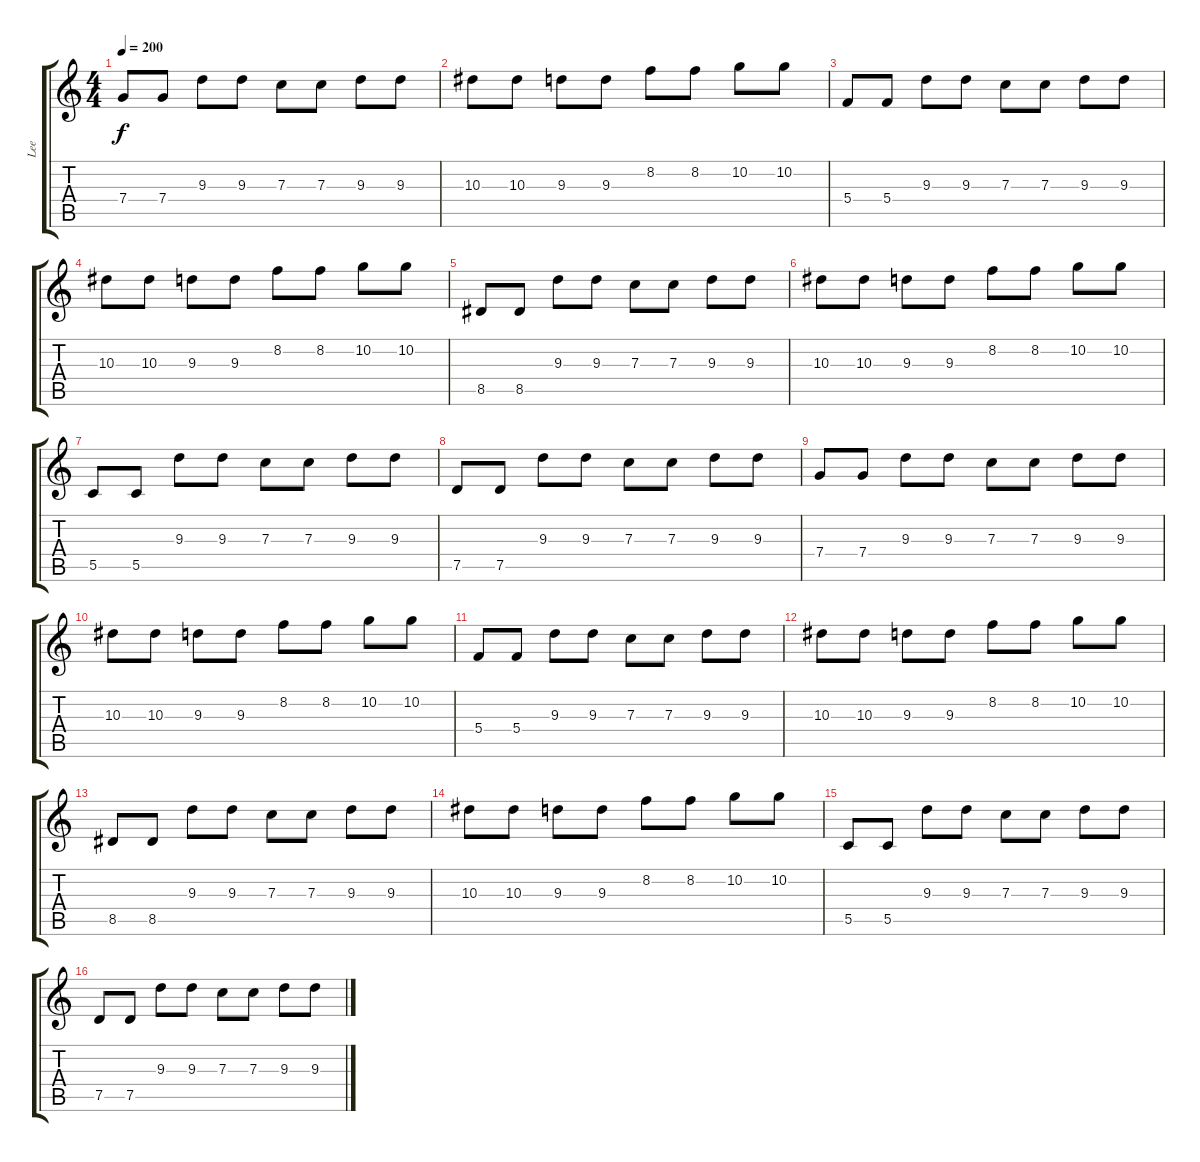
\track ("Lee" "Lee") {instrument distortionguitar}
\staff {score tabs}
\tuning (D4 A3 F3 C3 G2 C2) {hide}
\ts (4 4)
\tempo 200
\clef g2
\ks c
7.4.8{dy f} 7.4.8 9.3.8 9.3.8 7.3.8 7.3.8 9.3.8 9.3.8 |
10.3.8 10.3.8 9.3.8 9.3.8 8.2.8 8.2.8 10.2.8 10.2.8 |
5.4.8 5.4.8 9.3.8 9.3.8 7.3.8 7.3.8 9.3.8 9.3.8 |
10.3.8 10.3.8 9.3.8 9.3.8 8.2.8 8.2.8 10.2.8 10.2.8 |
8.5.8 8.5.8 9.3.8 9.3.8 7.3.8 7.3.8 9.3.8 9.3.8 |
10.3.8 10.3.8 9.3.8 9.3.8 8.2.8 8.2.8 10.2.8 10.2.8 |
5.5.8 5.5.8 9.3.8 9.3.8 7.3.8 7.3.8 9.3.8 9.3.8 |
7.5.8 7.5.8 9.3.8 9.3.8 7.3.8 7.3.8 9.3.8 9.3.8 |
7.4.8 7.4.8 9.3.8 9.3.8 7.3.8 7.3.8 9.3.8 9.3.8 |
10.3.8 10.3.8 9.3.8 9.3.8 8.2.8 8.2.8 10.2.8 10.2.8 |
5.4.8 5.4.8 9.3.8 9.3.8 7.3.8 7.3.8 9.3.8 9.3.8 |
10.3.8 10.3.8 9.3.8 9.3.8 8.2.8 8.2.8 10.2.8 10.2.8 |
8.5.8 8.5.8 9.3.8 9.3.8 7.3.8 7.3.8 9.3.8 9.3.8 |
10.3.8 10.3.8 9.3.8 9.3.8 8.2.8 8.2.8 10.2.8 10.2.8 |
5.5.8 5.5.8 9.3.8 9.3.8 7.3.8 7.3.8 9.3.8 9.3.8 |
7.5.8 7.5.8 9.3.8 9.3.8 7.3.8 7.3.8 9.3.8 9.3.8
